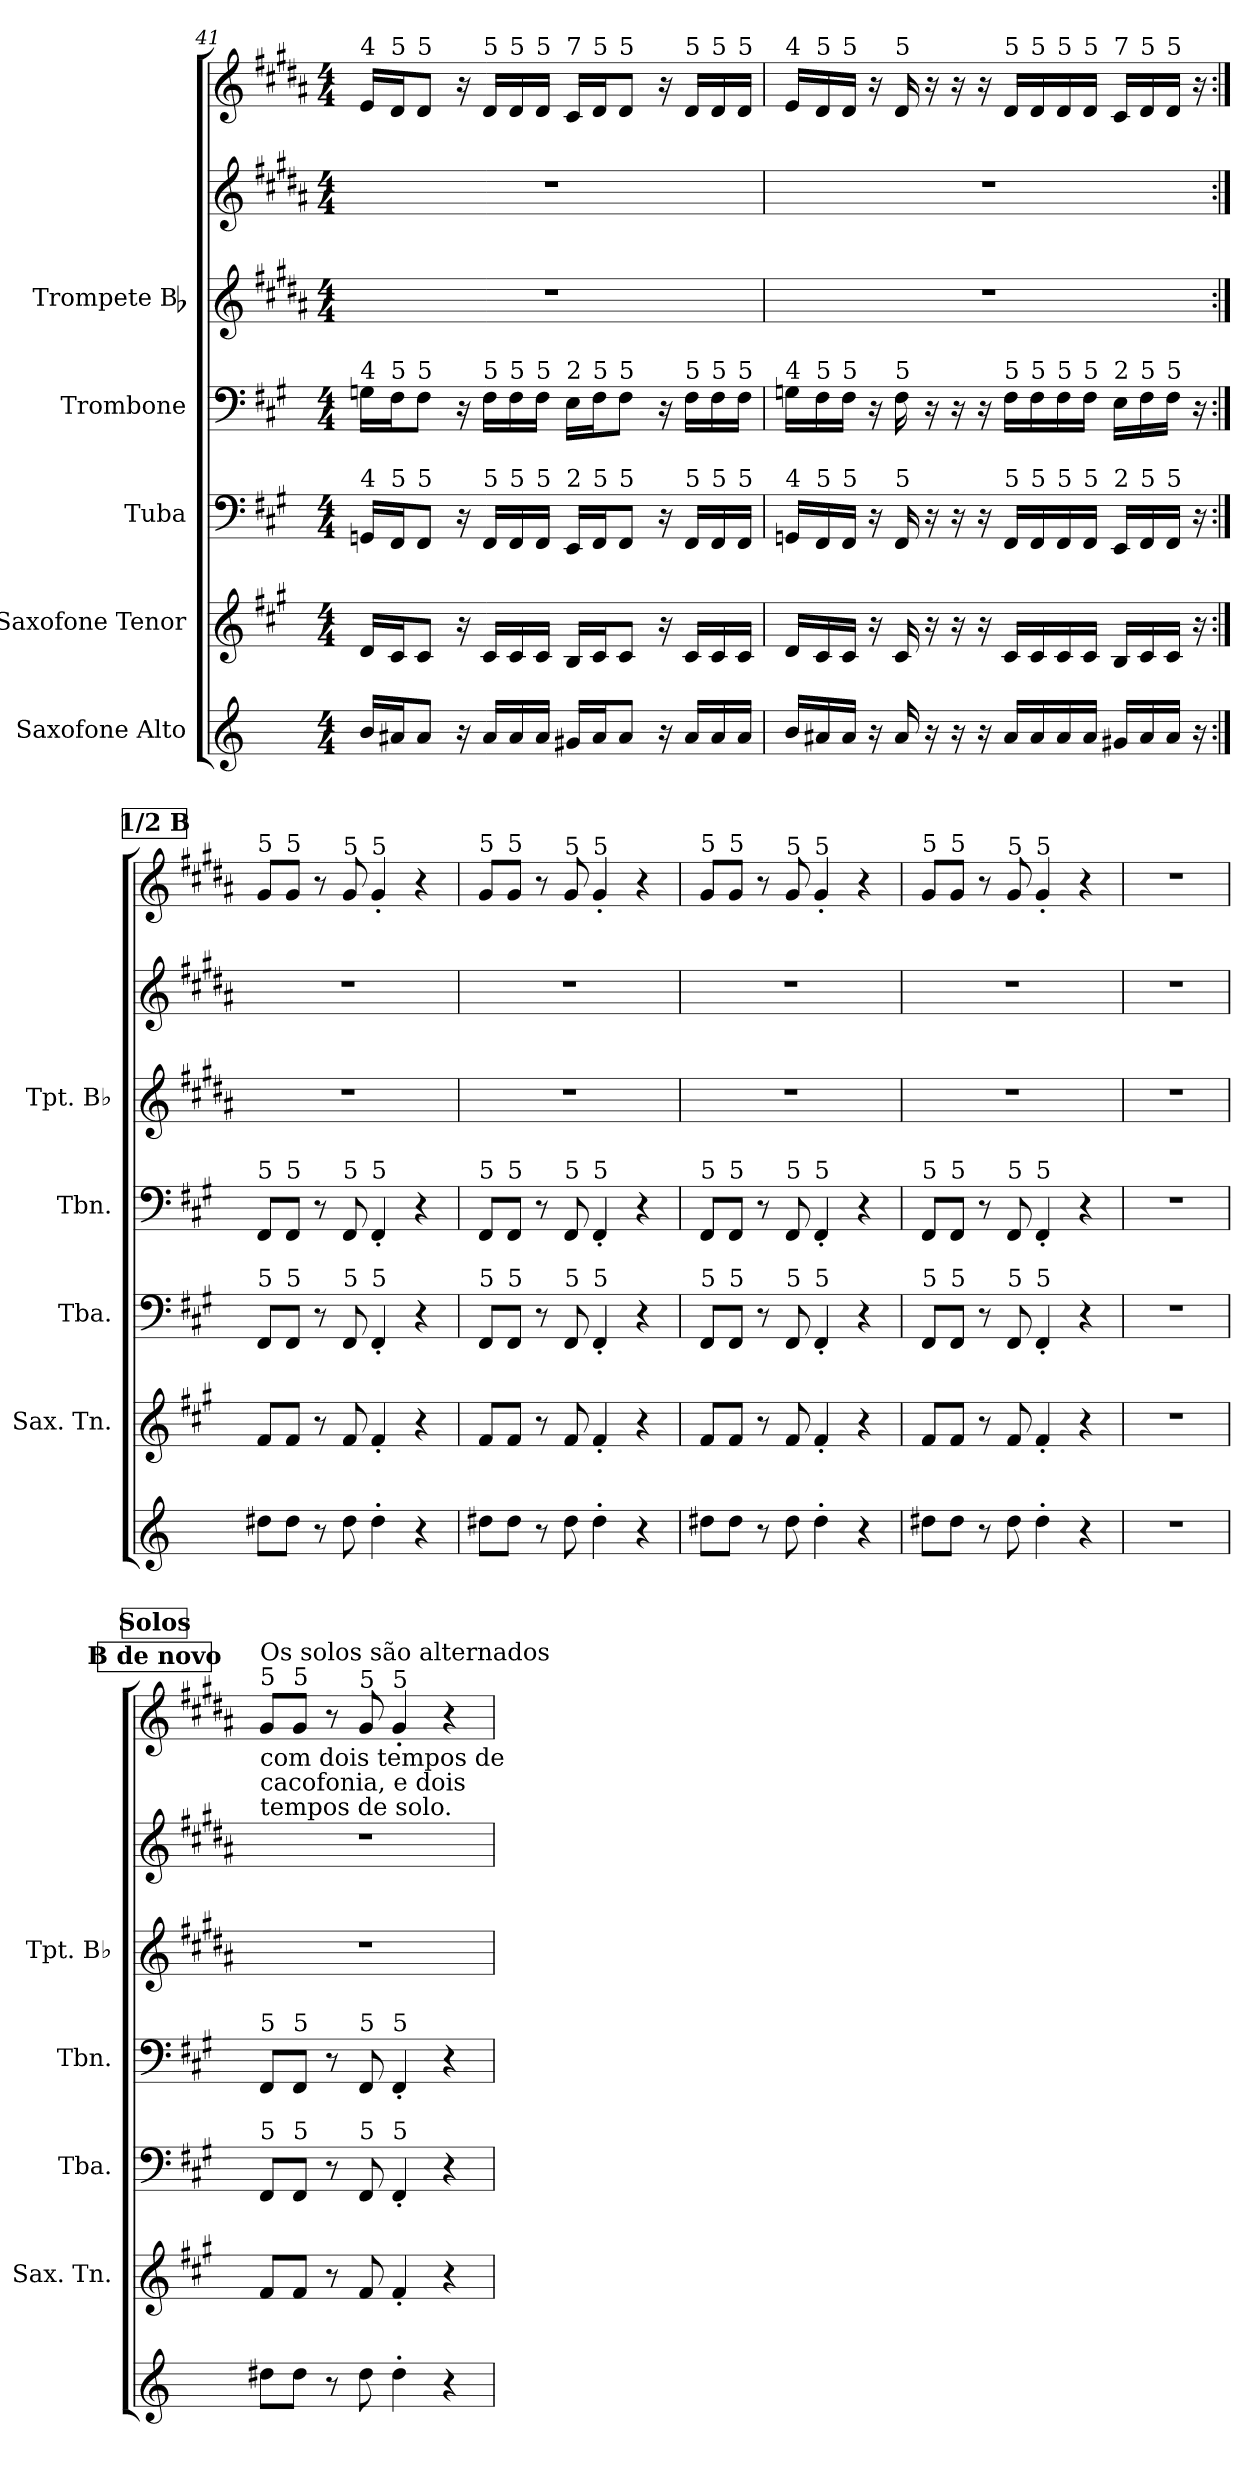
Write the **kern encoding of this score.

**kern	**kern	**kern	**kern	**kern	**kern	**kern
*part5	*part4	*part3	*part2	*part1	*part1	*part1
*staff7	*staff6	*staff5	*staff4	*staff3	*staff2	*staff1
*I"Saxofone Alto	*I"Saxofone Tenor	*I"Tuba	*I"Trombone	*I"Trompete Bb	*	*
*	*I'Sax. Tn.	*I'Tba.	*I'Tbn.	*I'Tpt. Bb	*	*
*clefG2	*clefG2	*clefF4	*clefF4	*clefG2	*clefG2	*clefG2
*ITrd5c9	*ITrd8c14	*	*	*ITrd1c2	*ITrd1c2	*ITrd1c2
*k[b-e-a-]	*k[f#c#g#]	*k[f#c#g#]	*k[f#c#g#]	*k[f#c#g#]	*k[f#c#g#]	*k[f#c#g#]
*M4/4	*M4/4	*M4/4	*M4/4	*M4/4	*M4/4	*M4/4
=41	=41	=41	=41	=41	=41	=41
!	!	!	!	!	!	!LO:TX:a:t=4
!	!	!	!LO:TX:a:t=4	!	!	!
!	!	!LO:TX:a:t=4	!	!	!	!
16d/LL	16D/LL	16GGn/LL	16Gn\LL	1r	1r	16d/LL
!	!	!	!	!	!	!LO:TX:a:t=5
!	!	!	!LO:TX:a:t=5	!	!	!
!	!	!LO:TX:a:t=5	!	!	!	!
16c#X/J	16C#/J	16FF#/J	16F#\J	.	.	16c#/J
!	!	!	!	!	!	!LO:TX:a:t=5
!	!	!	!LO:TX:a:t=5	!	!	!
!	!	!LO:TX:a:t=5	!	!	!	!
8c#/J	8C#/J	8FF#/J	8F#\J	.	.	8c#/J
16r	16r	16r	16r	.	.	16r
!	!	!	!	!	!	!LO:TX:a:t=5
!	!	!	!LO:TX:a:t=5	!	!	!
!	!	!LO:TX:a:t=5	!	!	!	!
16c#/LL	16C#/LL	16FF#/LL	16F#\LL	.	.	16c#/LL
!	!	!	!	!	!	!LO:TX:a:t=5
!	!	!	!LO:TX:a:t=5	!	!	!
!	!	!LO:TX:a:t=5	!	!	!	!
16c#/	16C#/	16FF#/	16F#\	.	.	16c#/
!	!	!	!	!	!	!LO:TX:a:t=5
!	!	!	!LO:TX:a:t=5	!	!	!
!	!	!LO:TX:a:t=5	!	!	!	!
16c#/JJ	16C#/JJ	16FF#/JJ	16F#\JJ	.	.	16c#/JJ
!	!	!	!	!	!	!LO:TX:a:t=7
!	!	!	!LO:TX:a:t=2	!	!	!
!	!	!LO:TX:a:t=2	!	!	!	!
16Bn/LL	16BB/LL	16EE/LL	16E\LL	.	.	16B/LL
!	!	!	!	!	!	!LO:TX:a:t=5
!	!	!	!LO:TX:a:t=5	!	!	!
!	!	!LO:TX:a:t=5	!	!	!	!
16c#/J	16C#/J	16FF#/J	16F#\J	.	.	16c#/J
!	!	!	!	!	!	!LO:TX:a:t=5
!	!	!	!LO:TX:a:t=5	!	!	!
!	!	!LO:TX:a:t=5	!	!	!	!
8c#/J	8C#/J	8FF#/J	8F#\J	.	.	8c#/J
16r	16r	16r	16r	.	.	16r
!	!	!	!	!	!	!LO:TX:a:t=5
!	!	!	!LO:TX:a:t=5	!	!	!
!	!	!LO:TX:a:t=5	!	!	!	!
16c#/LL	16C#/LL	16FF#/LL	16F#\LL	.	.	16c#/LL
!	!	!	!	!	!	!LO:TX:a:t=5
!	!	!	!LO:TX:a:t=5	!	!	!
!	!	!LO:TX:a:t=5	!	!	!	!
16c#/	16C#/	16FF#/	16F#\	.	.	16c#/
!	!	!	!	!	!	!LO:TX:a:t=5
!	!	!	!LO:TX:a:t=5	!	!	!
!	!	!LO:TX:a:t=5	!	!	!	!
16c#/JJ	16C#/JJ	16FF#/JJ	16F#\JJ	.	.	16c#/JJ
!!LO:PB:g=z
=42	=42	=42	=42	=42	=42	=42
!	!	!	!	!	!	!LO:TX:a:t=4
!	!	!	!LO:TX:a:t=4	!	!	!
!	!	!LO:TX:a:t=4	!	!	!	!
16d/LL	16D/LL	16GGn/LL	16Gn\LL	1r	1r	16d/LL
!	!	!	!	!	!	!LO:TX:a:t=5
!	!	!	!LO:TX:a:t=5	!	!	!
!	!	!LO:TX:a:t=5	!	!	!	!
16c#X/	16C#/	16FF#/	16F#\	.	.	16c#/
!	!	!	!	!	!	!LO:TX:a:t=5
!	!	!	!LO:TX:a:t=5	!	!	!
!	!	!LO:TX:a:t=5	!	!	!	!
16c#/JJ	16C#/JJ	16FF#/JJ	16F#\JJ	.	.	16c#/JJ
16r	16r	16r	16r	.	.	16r
!	!	!	!	!	!	!LO:TX:a:t=5
!	!	!	!LO:TX:a:t=5	!	!	!
!	!	!LO:TX:a:t=5	!	!	!	!
16c#/	16C#/	16FF#/	16F#\	.	.	16c#/
16r	16r	16r	16r	.	.	16r
16r	16r	16r	16r	.	.	16r
16r	16r	16r	16r	.	.	16r
!	!	!	!	!	!	!LO:TX:a:t=5
!	!	!	!LO:TX:a:t=5	!	!	!
!	!	!LO:TX:a:t=5	!	!	!	!
16c#/LL	16C#/LL	16FF#/LL	16F#\LL	.	.	16c#/LL
!	!	!	!	!	!	!LO:TX:a:t=5
!	!	!	!LO:TX:a:t=5	!	!	!
!	!	!LO:TX:a:t=5	!	!	!	!
16c#/	16C#/	16FF#/	16F#\	.	.	16c#/
!	!	!	!	!	!	!LO:TX:a:t=5
!	!	!	!LO:TX:a:t=5	!	!	!
!	!	!LO:TX:a:t=5	!	!	!	!
16c#/	16C#/	16FF#/	16F#\	.	.	16c#/
!	!	!	!	!	!	!LO:TX:a:t=5
!	!	!	!LO:TX:a:t=5	!	!	!
!	!	!LO:TX:a:t=5	!	!	!	!
16c#/JJ	16C#/JJ	16FF#/JJ	16F#\JJ	.	.	16c#/JJ
!	!	!	!	!	!	!LO:TX:a:t=7
!	!	!	!LO:TX:a:t=2	!	!	!
!	!	!LO:TX:a:t=2	!	!	!	!
16Bn/LL	16BB/LL	16EE/LL	16E\LL	.	.	16B/LL
!	!	!	!	!	!	!LO:TX:a:t=5
!	!	!	!LO:TX:a:t=5	!	!	!
!	!	!LO:TX:a:t=5	!	!	!	!
16c#/	16C#/	16FF#/	16F#\	.	.	16c#/
!	!	!	!	!	!	!LO:TX:a:t=5
!	!	!	!LO:TX:a:t=5	!	!	!
!	!	!LO:TX:a:t=5	!	!	!	!
16c#/JJ	16C#/JJ	16FF#/JJ	16F#\JJ	.	.	16c#/JJ
16r	16r	16r	16r	.	.	16r
!!LO:REH:place=s1:a:B:fs=14:t=1/2 B
=43:|!	=43:|!	=43:|!	=43:|!	=43:|!	=43:|!	=43:|!
!	!	!	!	!	!	!LO:TX:a:t=5
!	!	!	!LO:TX:a:t=5	!	!	!
!	!	!LO:TX:a:t=5	!	!	!	!
8f#X\L	8F#/L	8FF#/L	8FF#/L	1r	1r	8f#/L
!	!	!	!	!	!	!LO:TX:a:t=5
!	!	!	!LO:TX:a:t=5	!	!	!
!	!	!LO:TX:a:t=5	!	!	!	!
8f#\J	8F#/J	8FF#/J	8FF#/J	.	.	8f#/J
8r	8r	8r	8r	.	.	8r
!	!	!	!	!	!	!LO:TX:a:t=5
!	!	!	!LO:TX:a:t=5	!	!	!
!	!	!LO:TX:a:t=5	!	!	!	!
8f#\	8F#/	8FF#/	8FF#/	.	.	8f#/
!	!	!	!	!	!	!LO:TX:a:t=5
!	!	!	!LO:TX:a:t=5	!	!	!
!	!	!LO:TX:a:t=5	!	!	!	!
4f#'\	4F#'/	4FF#'/	4FF#'/	.	.	4f#'/
4r	4r	4r	4r	.	.	4r
=44	=44	=44	=44	=44	=44	=44
!	!	!	!	!	!	!LO:TX:a:t=5
!	!	!	!LO:TX:a:t=5	!	!	!
!	!	!LO:TX:a:t=5	!	!	!	!
8f#X\L	8F#/L	8FF#/L	8FF#/L	1r	1r	8f#/L
!	!	!	!	!	!	!LO:TX:a:t=5
!	!	!	!LO:TX:a:t=5	!	!	!
!	!	!LO:TX:a:t=5	!	!	!	!
8f#\J	8F#/J	8FF#/J	8FF#/J	.	.	8f#/J
8r	8r	8r	8r	.	.	8r
!	!	!	!	!	!	!LO:TX:a:t=5
!	!	!	!LO:TX:a:t=5	!	!	!
!	!	!LO:TX:a:t=5	!	!	!	!
8f#\	8F#/	8FF#/	8FF#/	.	.	8f#/
!	!	!	!	!	!	!LO:TX:a:t=5
!	!	!	!LO:TX:a:t=5	!	!	!
!	!	!LO:TX:a:t=5	!	!	!	!
4f#'\	4F#'/	4FF#'/	4FF#'/	.	.	4f#'/
4r	4r	4r	4r	.	.	4r
=45	=45	=45	=45	=45	=45	=45
!	!	!	!	!	!	!LO:TX:a:t=5
!	!	!	!LO:TX:a:t=5	!	!	!
!	!	!LO:TX:a:t=5	!	!	!	!
8f#X\L	8F#/L	8FF#/L	8FF#/L	1r	1r	8f#/L
!	!	!	!	!	!	!LO:TX:a:t=5
!	!	!	!LO:TX:a:t=5	!	!	!
!	!	!LO:TX:a:t=5	!	!	!	!
8f#\J	8F#/J	8FF#/J	8FF#/J	.	.	8f#/J
8r	8r	8r	8r	.	.	8r
!	!	!	!	!	!	!LO:TX:a:t=5
!	!	!	!LO:TX:a:t=5	!	!	!
!	!	!LO:TX:a:t=5	!	!	!	!
8f#\	8F#/	8FF#/	8FF#/	.	.	8f#/
!	!	!	!	!	!	!LO:TX:a:t=5
!	!	!	!LO:TX:a:t=5	!	!	!
!	!	!LO:TX:a:t=5	!	!	!	!
4f#'\	4F#'/	4FF#'/	4FF#'/	.	.	4f#'/
4r	4r	4r	4r	.	.	4r
!!LO:PB:g=z
=46	=46	=46	=46	=46	=46	=46
!	!	!	!	!	!	!LO:TX:a:t=5
!	!	!	!LO:TX:a:t=5	!	!	!
!	!	!LO:TX:a:t=5	!	!	!	!
8f#X\L	8F#/L	8FF#/L	8FF#/L	1r	1r	8f#/L
!	!	!	!	!	!	!LO:TX:a:t=5
!	!	!	!LO:TX:a:t=5	!	!	!
!	!	!LO:TX:a:t=5	!	!	!	!
8f#\J	8F#/J	8FF#/J	8FF#/J	.	.	8f#/J
8r	8r	8r	8r	.	.	8r
!	!	!	!	!	!	!LO:TX:a:t=5
!	!	!	!LO:TX:a:t=5	!	!	!
!	!	!LO:TX:a:t=5	!	!	!	!
8f#\	8F#/	8FF#/	8FF#/	.	.	8f#/
!	!	!	!	!	!	!LO:TX:a:t=5
!	!	!	!LO:TX:a:t=5	!	!	!
!	!	!LO:TX:a:t=5	!	!	!	!
4f#'\	4F#'/	4FF#'/	4FF#'/	.	.	4f#'/
4r	4r	4r	4r	.	.	4r
=47	=47	=47	=47	=47	=47	=47
1r	1r	1r	1r	1r	1r	1r
!!LO:REH:place=s1:a:B:fs=14:t=B de novo
!!LO:REH:place=s1:a:B:fs=14:t=Solos
=48	=48	=48	=48	=48	=48	=48
!	!	!	!	!	!	!LO:TX:a:t=5
!	!	!	!	!	!	!LO:TX:a:t=Os solos são alternados
!	!	!	!	!	!	!LO:TX:b:t=com dois tempos de
!	!	!	!	!	!	!LO:TX:b:t=cacofonia, e dois
!	!	!	!	!	!	!LO:TX:b:t=tempos de solo.
!	!	!	!LO:TX:a:t=5	!	!	!
!	!	!LO:TX:a:t=5	!	!	!	!
8f#X\L	8F#/L	8FF#/L	8FF#/L	1r	1r	8f#/L
!	!	!	!	!	!	!LO:TX:a:t=5
!	!	!	!LO:TX:a:t=5	!	!	!
!	!	!LO:TX:a:t=5	!	!	!	!
8f#\J	8F#/J	8FF#/J	8FF#/J	.	.	8f#/J
8r	8r	8r	8r	.	.	8r
!	!	!	!	!	!	!LO:TX:a:t=5
!	!	!	!LO:TX:a:t=5	!	!	!
!	!	!LO:TX:a:t=5	!	!	!	!
8f#\	8F#/	8FF#/	8FF#/	.	.	8f#/
!	!	!	!	!	!	!LO:TX:a:t=5
!	!	!	!LO:TX:a:t=5	!	!	!
!	!	!LO:TX:a:t=5	!	!	!	!
4f#'\	4F#'/	4FF#'/	4FF#'/	.	.	4f#'/
4r	4r	4r	4r	.	.	4r
=	=	=	=	=	=	=
*-	*-	*-	*-	*-	*-	*-
